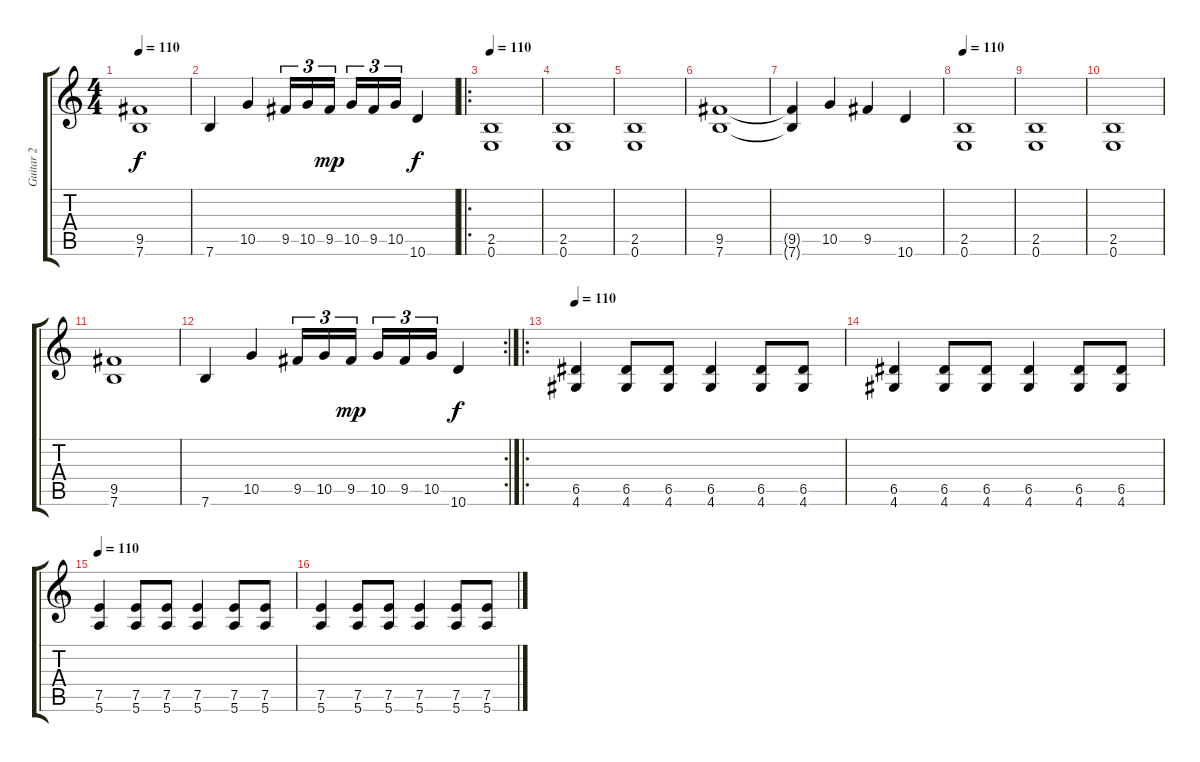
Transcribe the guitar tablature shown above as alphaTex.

\track ("Guitar 2" "Guitar 2") {instrument distortionguitar}
\staff {score tabs}
\tuning (E4 B3 G3 D3 A2 E2) {hide}
\ts (4 4)
\tempo 110
\clef g2
\ks c
(9.5 7.6).1{dy f} |
7.6.4 10.5.4 9.5.16{tu (3 2)} 10.5.16{tu (3 2)} 9.5.16{tu (3 2) dy mp beam splitsecondary} 10.5.16{tu (3 2)} 9.5.16{tu (3 2)} 10.5.16{tu (3 2)} 10.6.4{dy f} |
\ro
\tempo 110
(2.5 0.6).1 |
(2.5 0.6).1 |
(2.5 0.6).1 |
(9.5 7.6).1 |
(9.5{t} 7.6{t}).4 10.5.4 9.5.4 10.6.4 |
\tempo 110
(2.5 0.6).1 |
(2.5 0.6).1 |
(2.5 0.6).1 |
(9.5 7.6).1 |
\rc 2
7.6.4 10.5.4 9.5.16{tu (3 2)} 10.5.16{tu (3 2)} 9.5.16{tu (3 2) dy mp beam splitsecondary} 10.5.16{tu (3 2)} 9.5.16{tu (3 2)} 10.5.16{tu (3 2)} 10.6.4{dy f} |
\ro
\tempo 110
(6.5 4.6).4 (6.5 4.6).8 (6.5 4.6).8 (6.5 4.6).4 (6.5 4.6).8 (6.5 4.6).8 |
(6.5 4.6).4 (6.5 4.6).8 (6.5 4.6).8 (6.5 4.6).4 (6.5 4.6).8 (6.5 4.6).8 |
\tempo 110
(7.5 5.6).4 (7.5 5.6).8 (7.5 5.6).8 (7.5 5.6).4 (7.5 5.6).8 (7.5 5.6).8 |
(7.5 5.6).4 (7.5 5.6).8 (7.5 5.6).8 (7.5 5.6).4 (7.5 5.6).8 (7.5 5.6).8
